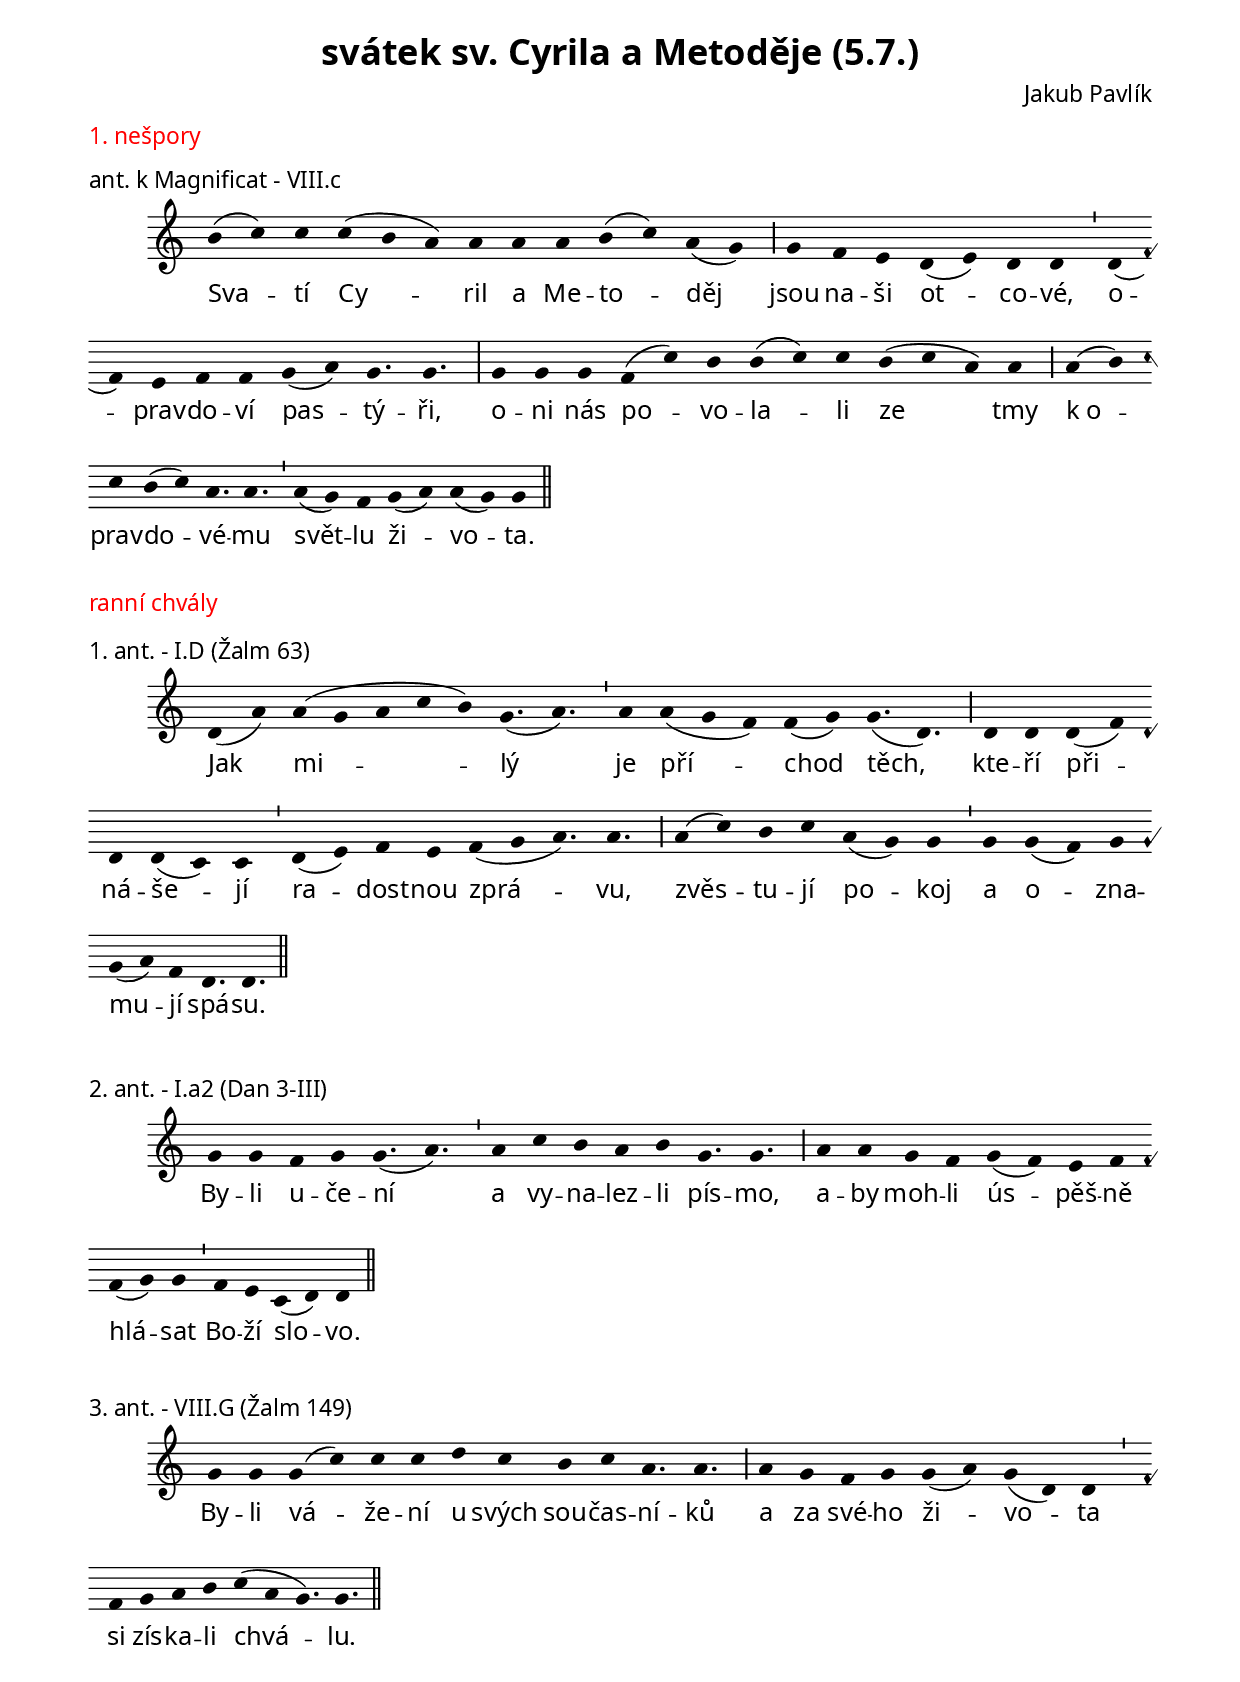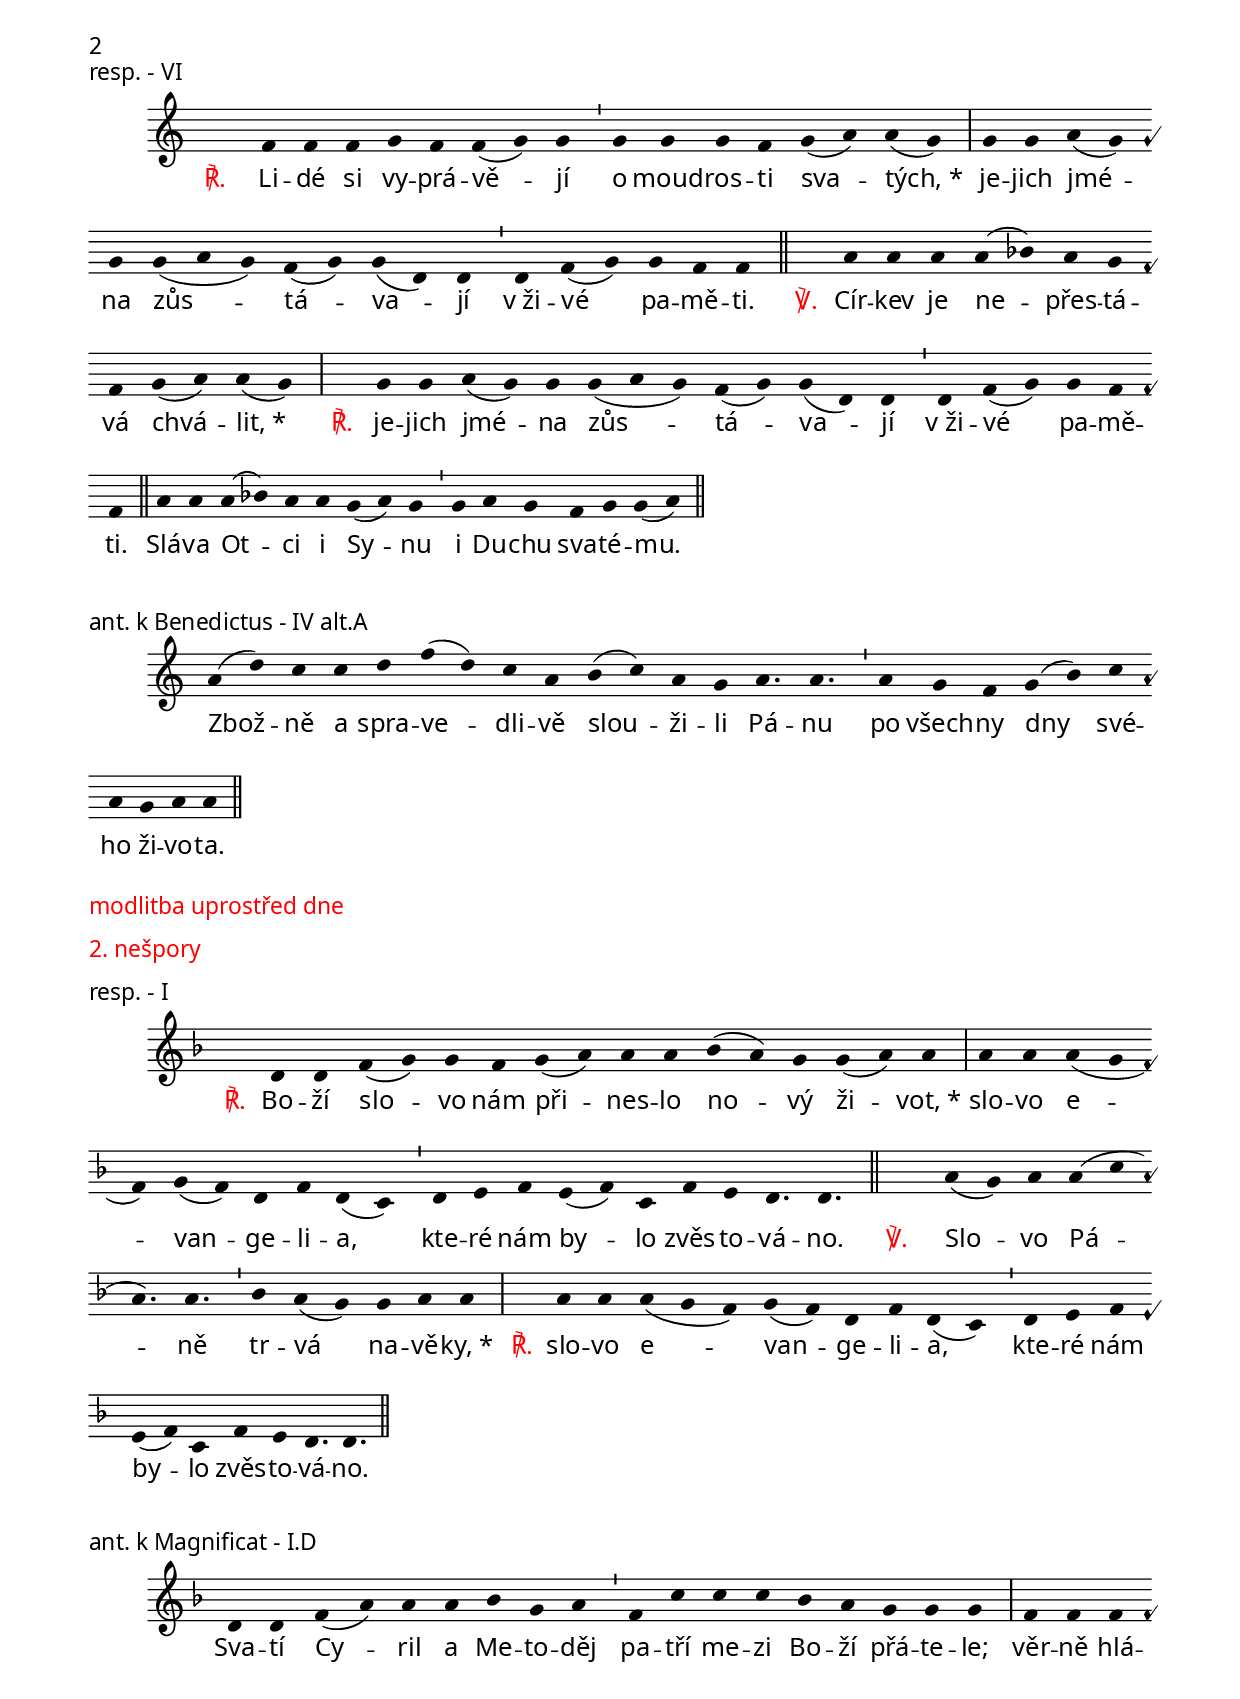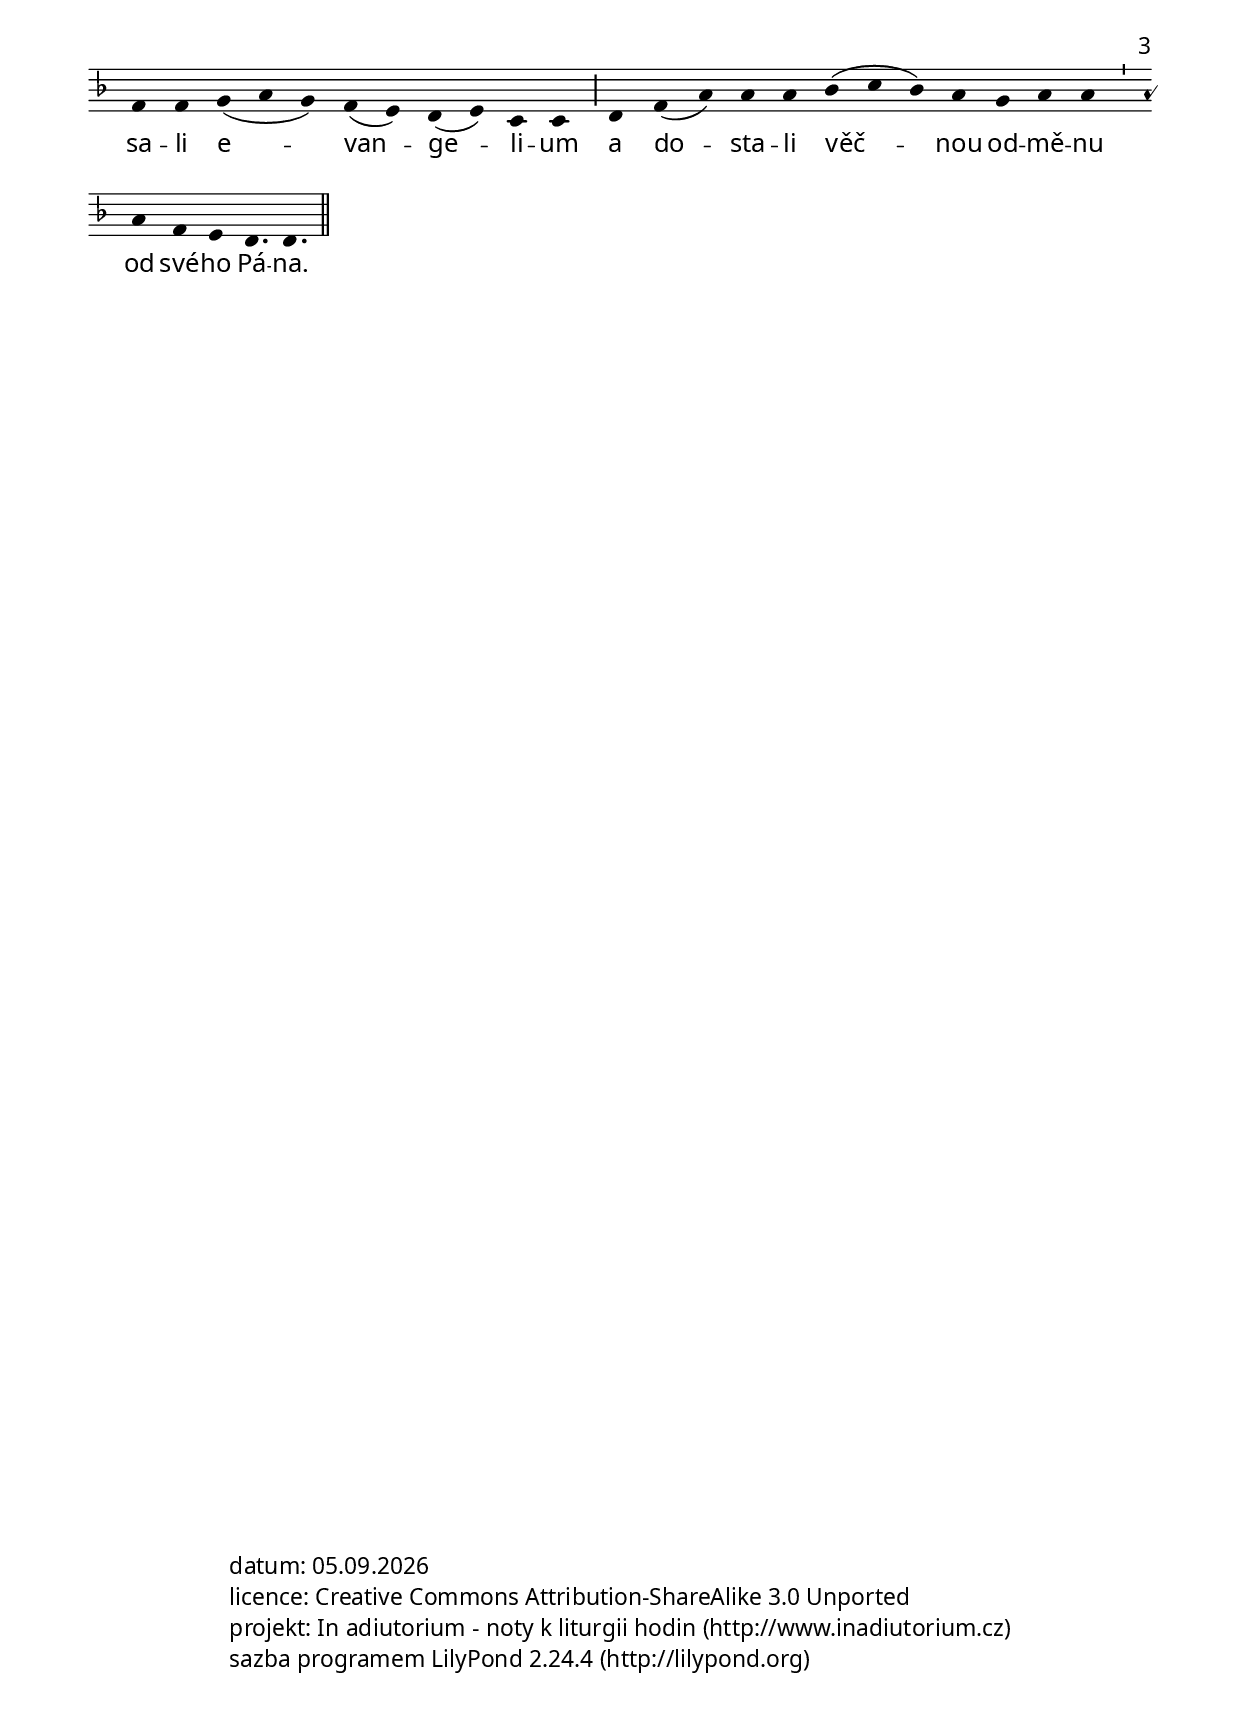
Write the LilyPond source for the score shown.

\version "2.12.3"

\header {
  title = "svátek sv. Cyrila a Metoděje (5.7.)"
  composer = "Jakub Pavlík"
}

\include "../spolecne.ly"
\include "../dilyresponsorii.ly"

\markup {\nadpisHodinka {"1. nešpory"}}

\score {
  \relative c'' {
    \choralniRezim
    b( c) c c( b a) a a a b( c) a( g) \barMaior
    g f e d( e) d d \barMin d( f) e f f g( a) g4. g \barMax
    g4 g g f( c') b b( c) c b( c a) a \barMaior
    a( b) c b( c) a4. a \barMin a4( g) f g( a) a( g) g \barFinalis 
  }
  \addlyrics {
    Sva -- tí Cy -- ril a Me -- to -- děj
    jsou na -- ši ot -- co -- vé,
    o -- prav -- do -- ví pas -- tý -- ři,
    o -- ni nás po -- vo -- la -- li ze tmy 
    k_o -- prav -- do -- vé -- mu svět -- lu ži -- vo -- ta.
  }
  \header {
    quid = "ant. k Magnificat"
    modus = "VIII"
    differentia = "c" 
    psalmus = ""
    id = ""
    piece = \markup {\sestavTitulekBezZalmu}
  }
}

\markup {\nadpisHodinka {"ranní chvály"}}

\score {
  \relative c' {
    \choralniRezim
    d4( a') a( g a c b) g4.( a) \barMin
    a4 a( g f) f( g) g4.( d) \barMaior
    d4 d d( f) d d( c) c \barMin d( e) f e f( g a4.) a \barMaior
    a4( c) b c a( g) g \barMin
    g g( f) g g( a) f d4. d \barFinalis
  }
  \addlyrics {
    Jak mi -- lý 
    je pří -- chod těch,
    kte -- ří při -- ná -- še -- jí ra -- dost -- nou zprá -- vu,
    zvěs -- tu -- jí po -- koj 
    a o -- zna -- mu -- jí spá -- su.
  }
  \header {
    quid = "1. ant."
    modus = "I"
    differentia = "D" 
    psalmus = "Žalm 63"
    id = ""
    piece = \markup {\sestavTitulek}
  }
}

\score {
  \relative c'' {
    \choralniRezim
    g4 g f g g4.( a) \barMin a4 c b a b g4. g \barMaior
    a4 a g f g( f) e f f( g) g \barMin f e c( d) d \barFinalis
  }
  \addlyrics {
    By -- li u -- če -- ní a vy -- na -- lez -- li pís -- mo,
    a -- by moh -- li ús -- pěš -- ně hlá -- sat Bo -- ží slo -- vo.
  }
  \header {
    quid = "2. ant."
    modus = "I"
    differentia = "a2" 
    psalmus = "Dan 3-III"
    id = ""
    piece = \markup {\sestavTitulek}
  }
}

% Tahle antifona me obzvlast stve:
% co ma lidska slava spolecneho s Bozim kralovstvim?
\score {
  \relative c'' {
    \choralniRezim
    g4 g g( c) c c d c b c a4. a \barMaior
    a4 g f g g( a) g( d) d \barMin f g a b c( a g4.) g \barFinalis
  }
  \addlyrics {
    By -- li vá -- že -- ní u svých sou -- čas -- ní -- ků
    a za své -- ho ži -- vo -- ta si zís -- ka -- li chvá -- lu.
  }
  \header {
    quid = "3. ant."
    modus = "VIII"
    differentia = "G" 
    psalmus = "Žalm 149"
    id = ""
    piece = \markup {\sestavTitulek}
  }
}

\score {
  \relative c' {
    \choralniRezim
    
    % R
    \neviditelna f
    f4 f f g f f( g) g \barMin g g g f g( a) a( g) \barMax
    g g a( g) g 
    g( a g) f( g) g( d) d \barMin d f( g) g f f \barFinalis
    % V
    \neviditelna a
    a4 a a a( bes) a g f g( a) a( g) \barMax
    % R
    \neviditelna a
    g g a( g) g 
    g( a g) f( g) g( d) d \barMin d f( g) g f f \barFinalis
    % Slava
    \respVIdoxologie \barFinalis
  }
  \addlyrics {
    \Response Li -- dé si vy -- prá -- vě -- jí o moud -- ros -- ti sva -- tých,_*
    je -- jich jmé -- na zůs -- tá -- va -- jí v_ži -- vé pa -- mě -- ti.
    \Verse Cír -- kev je ne -- přes -- tá -- vá chvá -- lit,_*
    \Response je -- jich jmé -- na zůs -- tá -- va -- jí v_ži -- vé pa -- mě -- ti.
    \textRespDoxologie
  }
  \header {
    quid = "resp."
    modus = "VI"
    id = ""
    piece = \markup {\sestavTitulekResp}
  }
}

\score {
  \relative c'' {
    \choralniRezim
    a4( d) c c d f( d) c a b( c) a g a4. a \barMin
    a4 g f g( b) c a g a a \barFinalis
  }
  \addlyrics {
    Zbož -- ně a spra -- ve -- dli -- vě slou -- ži -- li Pá -- nu
    po všech -- ny dny své -- ho ži -- vo -- ta.
  }
  \header {
    quid = "ant. k Benedictus"
    modus = "IV alt"
    differentia = "A" 
    psalmus = ""
    id = ""
    piece = \markup {\sestavTitulekBezZalmu}
  }
}

\markup {\nadpisHodinka {"modlitba uprostřed dne"}}

\score {
  \relative c' {
    \choralniRezim
    
  }
  \addlyrics {
    Bůh je svou mi -- los -- tí po -- vo -- lal,
    a -- by by -- li slu -- žeb -- ní -- ky e -- van -- ge -- li -- a.
  }
  \header {
    quid = "ant. dopoledne"
    modus = ""
    differentia = "" 
    psalmus = ""
    id = ""
    piece = \markup {\sestavTitulekBezZalmu}
  }
}

\score {
  \relative c' {
    \choralniRezim
    
  }
  \addlyrics {
    Kdo vás při -- jí -- má, mne při -- jí -- má,
    a kdo mne při -- jí -- má, při -- jí -- má to -- ho, kte -- rý mě po -- slal.
  }
  \header {
    quid = "ant. v poledne"
    modus = ""
    differentia = "" 
    psalmus = ""
    id = ""
    piece = \markup {\sestavTitulekBezZalmu}
  }
}

\score {
  \relative c' {
    \choralniRezim
    
  }
  \addlyrics {
    Jsme Bo -- ží spo -- lu -- pra -- cov -- ní -- ci,
    vy jste Bo -- ží po -- le, Bo -- ží stav -- ba.
  }
  \header {
    quid = "ant. odpoledne"
    modus = ""
    differentia = "" 
    psalmus = ""
    id = ""
    piece = \markup {\sestavTitulekBezZalmu}
  }
}

\markup {\nadpisHodinka {"2. nešpory"}}

\score {
  \relative c' {
    \choralniRezim
    
  }
  \addlyrics {
    Slo -- vo Pá -- ně se ší -- ři -- lo
    po ce -- lé kra -- ji -- ně.
  }
  \header {
    quid = "1. ant."
    modus = ""
    differentia = "" 
    psalmus = "Žalm 15"
    id = ""
    piece = \markup {\sestavTitulek}
  }
}

\score {
  \relative c' {
    \choralniRezim
    
  }
  \addlyrics {
    Hos -- po -- di -- ne, náš Pa -- ne,
    jak po -- di -- vu -- hod -- né je tvé jmé -- no po ce -- lé ze -- mi!
    
    Slá -- vou a ctí jsi o -- věn -- čil své sva -- té
    a dals jim vlád -- nout nad dí -- lem svých ru -- kou.
  }
  \header {
    quid = "2. ant."
    modus = ""
    differentia = "" 
    psalmus = "Žalm 112"
    id = ""
    piece = \markup {\sestavTitulek}
  }
}

\score {
  \relative c' {
    \choralniRezim
    
  }
  \addlyrics {
    Mo -- je ov -- ce u -- po -- slech -- nou mé -- ho hla -- su
    a bu -- de jen jed -- no stád -- ce, je -- den pas -- týř.
  }
  \header {
    quid = "3. ant."
    modus = ""
    differentia = "" 
    psalmus = "Zj 15"
    id = ""
    piece = \markup {\sestavTitulek}
  }
}

\score {
  \relative c' {
    \choralniRezim
    \key f \major
    % R
    \neviditelna d
    d4 d f( g) g f g( a) a a bes( a) g g( a) a \barMax
    a a a( g f) g( f) d f d( c) \barMin
    d e f e( f) c f e d4. d \barFinalis
    % V
    \neviditelna a
    a'4( g) a a( c a4.) a \barMin bes4 a( g) g a a \barMax
    % R
    \neviditelna a
    a a a( g f) g( f) d f d( c) \barMin
    d e f e( f) c f e d4. d \barFinalis
    % Slava
  }
  \addlyrics {
    \Response Bo -- ží slo -- vo nám při -- nes -- lo no -- vý ži -- vot,_*
    slo -- vo e -- van -- ge -- li -- a, kte -- ré nám by -- lo zvěs -- to -- vá -- no.
    \Verse Slo -- vo Pá -- ně tr -- vá na -- vě -- ky,_*
    \Response slo -- vo e -- van -- ge -- li -- a, kte -- ré nám by -- lo zvěs -- to -- vá -- no.
    \textRespDoxologie
  }
  \header {
    quid = "resp."
    modus = "I"
    id = ""
    piece = \markup {\sestavTitulekResp}
  }
}

\score {
  \relative c' {
    \choralniRezim
    \key f \major
    d4 d f( a) a a bes g a \barMin
    f c' c c bes a g g g \barMax
    f f f f f g( a g) f( e) d( e) c c \barMaior
    d f( a) a a bes( c bes) a g a a \barMin
    a f e d4. d \barFinalis
  }
  \addlyrics {
    Sva -- tí Cy -- ril a Me -- to -- děj
    pa -- tří me -- zi Bo -- ží přá -- te -- le;
    věr -- ně hlá -- sa -- li e -- van -- ge -- li -- um
    a do -- sta -- li věč -- nou od -- mě -- nu
    od své -- ho Pá -- na.
  }
  \header {
    quid = "ant. k Magnificat"
    modus = "I"
    differentia = "D" 
    psalmus = ""
    id = ""
    piece = \markup {\sestavTitulekBezZalmu}
  }
}